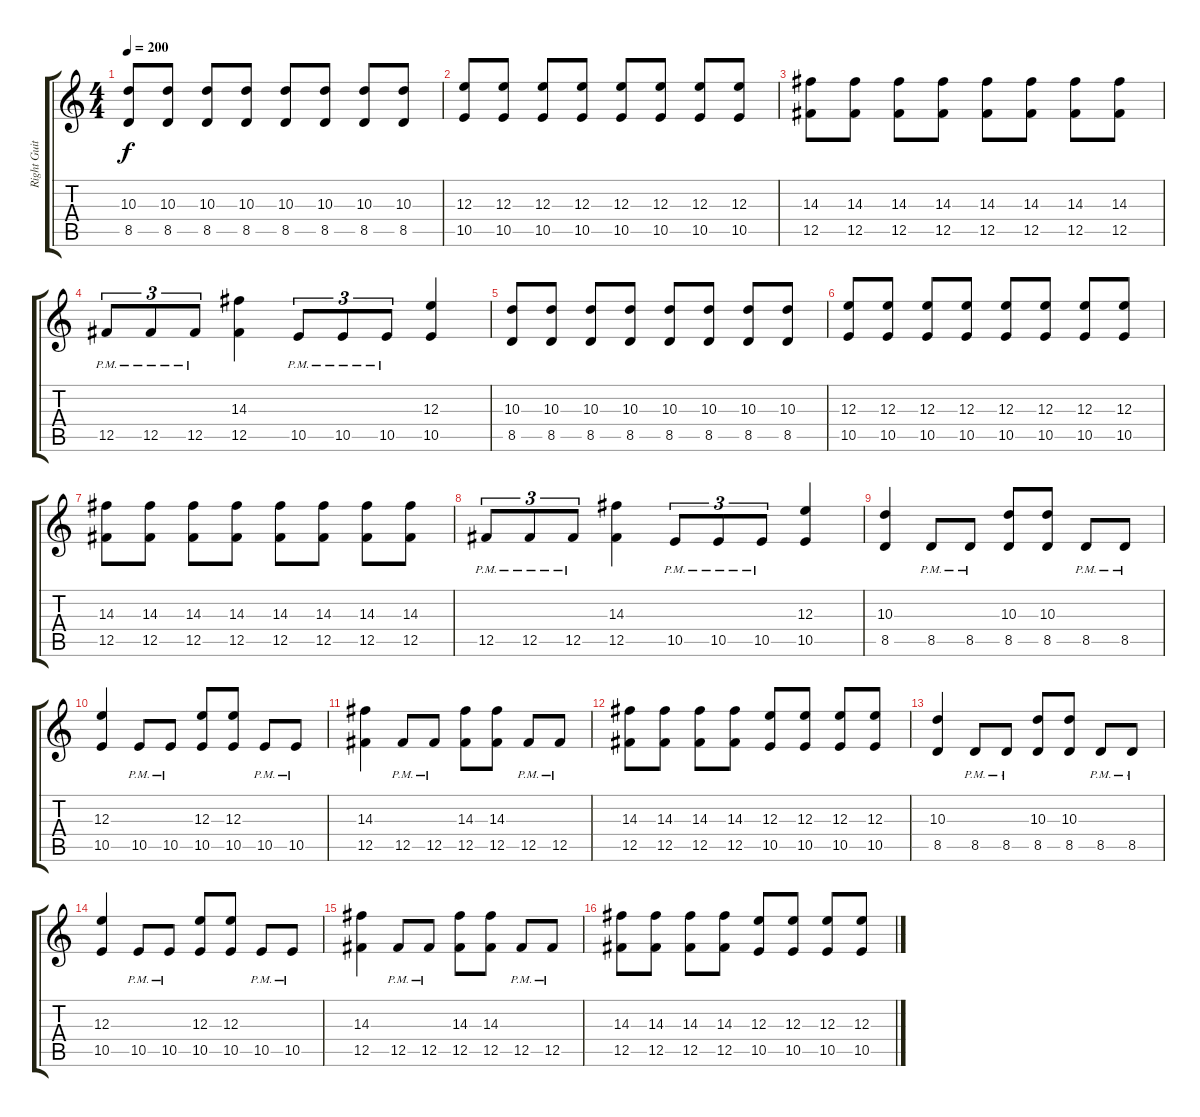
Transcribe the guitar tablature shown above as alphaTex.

\track ("Right Guitar" "Right Guit") {instrument distortionguitar}
\staff {score tabs}
\tuning (Db4 Ab3 E3 B2 Gb2 B1) {hide}
\ts (4 4)
\tempo 200
\clef g2
\ks c
(10.3 8.5).8{dy f} (10.3 8.5).8 (10.3 8.5).8 (10.3 8.5).8 (10.3 8.5).8 (10.3 8.5).8 (10.3 8.5).8 (10.3 8.5).8 |
(12.3 10.5).8 (12.3 10.5).8 (12.3 10.5).8 (12.3 10.5).8 (12.3 10.5).8 (12.3 10.5).8 (12.3 10.5).8 (12.3 10.5).8 |
(14.3 12.5).8 (14.3 12.5).8 (14.3 12.5).8 (14.3 12.5).8 (14.3 12.5).8 (14.3 12.5).8 (14.3 12.5).8 (14.3 12.5).8 |
12.5{pm}.8{tu (3 2)} 12.5{pm}.8{tu (3 2)} 12.5{pm}.8{tu (3 2)} (14.3 12.5).4 10.5{pm}.8{tu (3 2)} 10.5{pm}.8{tu (3 2)} 10.5{pm}.8{tu (3 2)} (12.3 10.5).4 |
(10.3 8.5).8 (10.3 8.5).8 (10.3 8.5).8 (10.3 8.5).8 (10.3 8.5).8 (10.3 8.5).8 (10.3 8.5).8 (10.3 8.5).8 |
(12.3 10.5).8 (12.3 10.5).8 (12.3 10.5).8 (12.3 10.5).8 (12.3 10.5).8 (12.3 10.5).8 (12.3 10.5).8 (12.3 10.5).8 |
(14.3 12.5).8 (14.3 12.5).8 (14.3 12.5).8 (14.3 12.5).8 (14.3 12.5).8 (14.3 12.5).8 (14.3 12.5).8 (14.3 12.5).8 |
12.5{pm}.8{tu (3 2)} 12.5{pm}.8{tu (3 2)} 12.5{pm}.8{tu (3 2)} (14.3 12.5).4 10.5{pm}.8{tu (3 2)} 10.5{pm}.8{tu (3 2)} 10.5{pm}.8{tu (3 2)} (12.3 10.5).4 |
(10.3 8.5).4 8.5{pm}.8 8.5{pm}.8 (10.3 8.5).8 (10.3 8.5).8 8.5{pm}.8 8.5{pm}.8 |
(12.3 10.5).4 10.5{pm}.8 10.5{pm}.8 (12.3 10.5).8 (12.3 10.5).8 10.5{pm}.8 10.5{pm}.8 |
(14.3 12.5).4 12.5{pm}.8 12.5{pm}.8 (14.3 12.5).8 (14.3 12.5).8 12.5{pm}.8 12.5{pm}.8 |
(14.3 12.5).8 (14.3 12.5).8 (14.3 12.5).8 (14.3 12.5).8 (12.3 10.5).8 (12.3 10.5).8 (12.3 10.5).8 (12.3 10.5).8 |
(10.3 8.5).4 8.5{pm}.8 8.5{pm}.8 (10.3 8.5).8 (10.3 8.5).8 8.5{pm}.8 8.5{pm}.8 |
(12.3 10.5).4 10.5{pm}.8 10.5{pm}.8 (12.3 10.5).8 (12.3 10.5).8 10.5{pm}.8 10.5{pm}.8 |
(14.3 12.5).4 12.5{pm}.8 12.5{pm}.8 (14.3 12.5).8 (14.3 12.5).8 12.5{pm}.8 12.5{pm}.8 |
(14.3 12.5).8 (14.3 12.5).8 (14.3 12.5).8 (14.3 12.5).8 (12.3 10.5).8 (12.3 10.5).8 (12.3 10.5).8 (12.3 10.5).8
